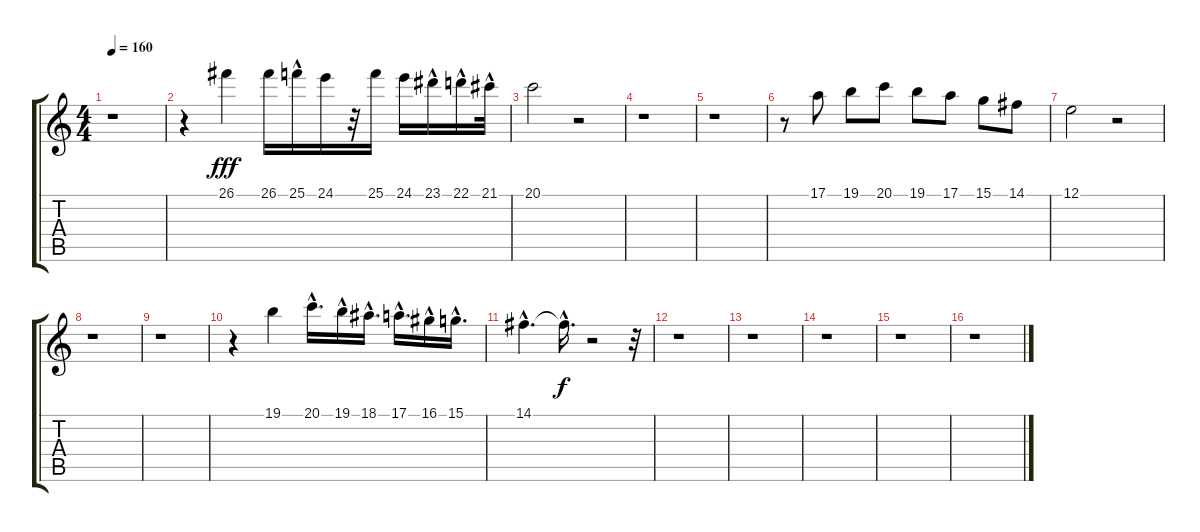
\track "" {instrument stringensemble1}
\staff {score tabs}
\tuning (E4 B3 G3 D3 A2 E2) {hide}
\ts (4 4)
\tempo 160
\clef g2
\ks c
r.1{dy f} |
r.4 26.1.4{dy fff} 26.1.16 25.1{hac}.16 24.1.16 r.32 25.1.16 24.1.16 23.1{hac}.16 22.1{hac}.16 21.1{hac}.32 |
20.1.2 r.2 |
r.1 |
r.1 |
r.8 17.1.8 19.1.8 20.1.8 19.1.8 17.1.8 15.1.8 14.1.8 |
12.1.2 r.2 |
r.1 |
r.1 |
r.4 19.1.4 20.1{hac}.16{d} 19.1{hac}.16 18.1{hac}.16{d} 17.1{hac}.16{d} 16.1{hac}.16 15.1{hac}.16{d} |
14.1{hac}.4{d} 14.1{hac t}.16{d dy f} r.2 r.32 |
r.1 |
r.1 |
r.1 |
r.1 |
r.1
